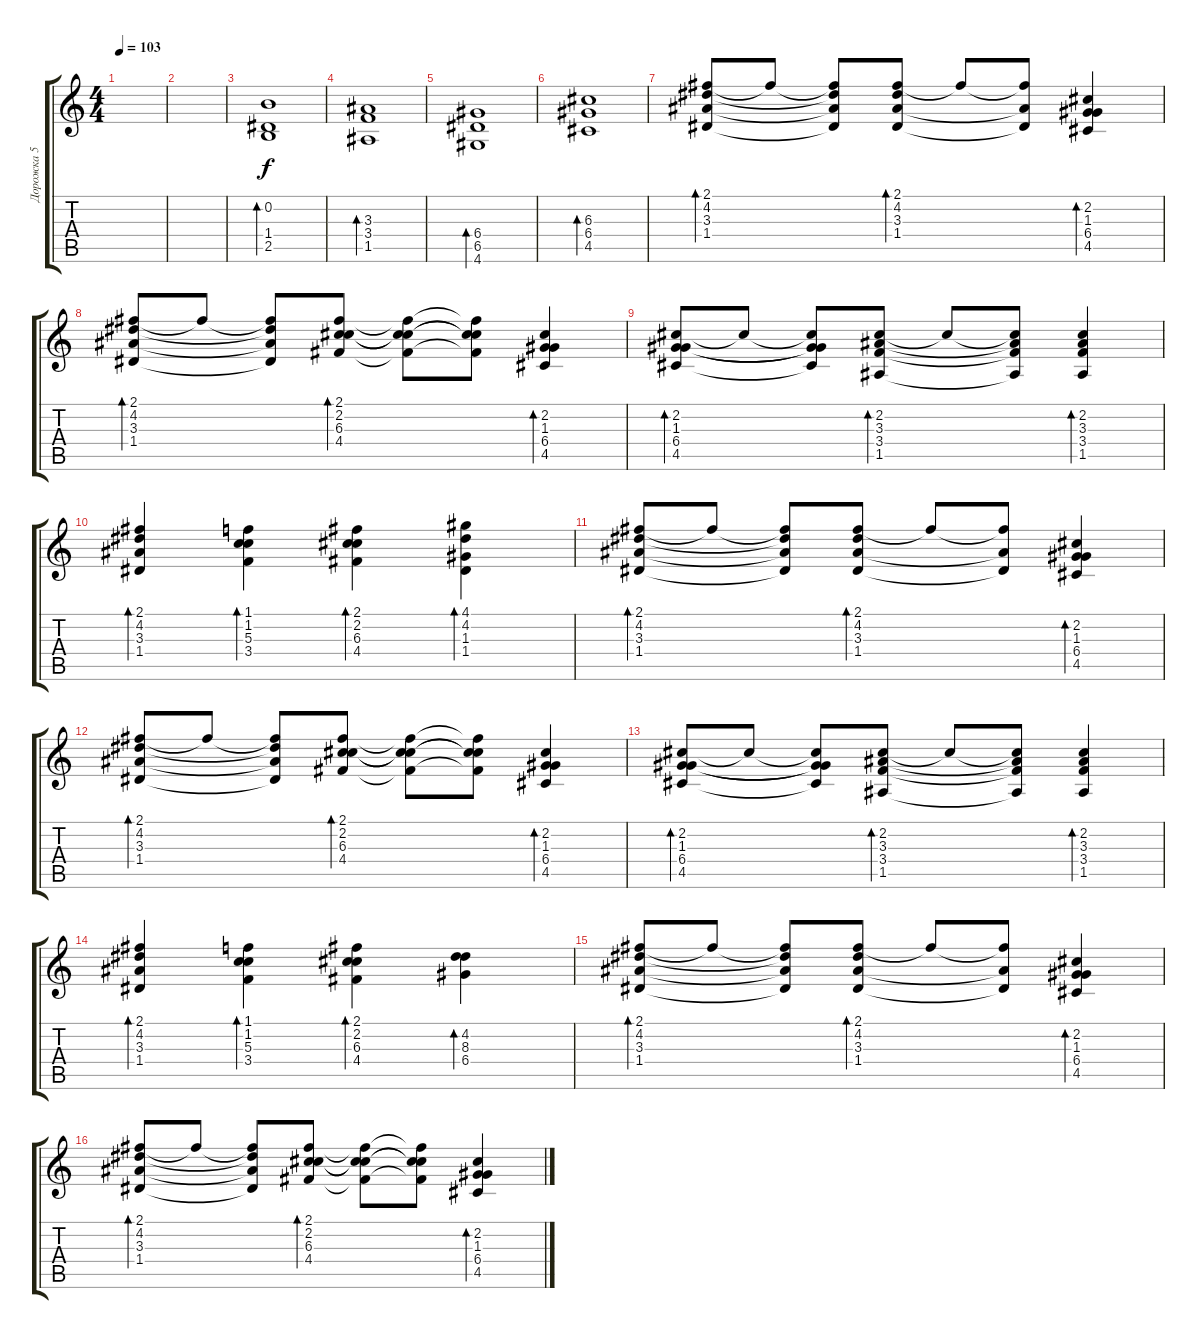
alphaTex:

\track ("Дорожка 5" "Дорожка 5") {instrument acousticguitarsteel}
\staff {score tabs}
\tuning (E4 B3 G3 D3 A2 E2) {hide}
\ts (4 4)
\tempo 103
\clef g2
\ks c
|
|
(0.2 1.4 2.5).1{bd 120} |
(3.3 3.4 1.5).1{bd 120} |
(6.4 6.5 4.6).1{bd 120} |
(6.3 6.4 4.5).1{bd 120} |
(2.1 4.2 3.3 1.4).8{bd 60} 2.1{t}.8 (2.1{t} 4.2{t} 3.3{t} 1.4{t}).8 (2.1 4.2 3.3 1.4).8{bd 60} 2.1{t}.8 (2.1{t} 3.3{t} 1.4{t}).8 (2.2 1.3 6.4 4.5).4{bd 60} |
(2.1 4.2 3.3 1.4).8{bd 60} 2.1{t}.8 (2.1{t} 4.2{t} 3.3{t} 1.4{t}).8 (2.1 2.2 6.3 4.4).8{bd 60} (2.1{t} 2.2{t} 6.3{t} 4.4{t}).8 (2.1{t} 2.2{t} 6.3{t} 4.4{t}).8 (2.2 1.3 6.4 4.5).4{bd 60} |
(2.2 1.3 6.4 4.5).8{bd 60} 2.2{t}.8 (2.2{t} 1.3{t} 6.4{t} 4.5{t}).8 (2.2 3.3 3.4 1.5).8{bd 60} 2.2{t}.8 (2.2{t} 3.3{t} 3.4{t} 1.5{t}).8 (2.2 3.3 3.4 1.5).4{bd 60} |
(2.1 4.2 3.3 1.4).4{bd 60} (1.1 1.2 5.3 3.4).4{bd 60} (2.1 2.2 6.3 4.4).4{bd 60} (4.1 4.2 1.3 1.4).4{bd 60} |
(2.1 4.2 3.3 1.4).8{bd 60} 2.1{t}.8 (2.1{t} 4.2{t} 3.3{t} 1.4{t}).8 (2.1 4.2 3.3 1.4).8{bd 60} 2.1{t}.8 (2.1{t} 3.3{t} 1.4{t}).8 (2.2 1.3 6.4 4.5).4{bd 60} |
(2.1 4.2 3.3 1.4).8{bd 60} 2.1{t}.8 (2.1{t} 4.2{t} 3.3{t} 1.4{t}).8 (2.1 2.2 6.3 4.4).8{bd 60} (2.1{t} 2.2{t} 6.3{t} 4.4{t}).8 (2.1{t} 2.2{t} 6.3{t} 4.4{t}).8 (2.2 1.3 6.4 4.5).4{bd 60} |
(2.2 1.3 6.4 4.5).8{bd 60} 2.2{t}.8 (2.2{t} 1.3{t} 6.4{t} 4.5{t}).8 (2.2 3.3 3.4 1.5).8{bd 60} 2.2{t}.8 (2.2{t} 3.3{t} 3.4{t} 1.5{t}).8 (2.2 3.3 3.4 1.5).4{bd 60} |
(2.1 4.2 3.3 1.4).4{bd 60} (1.1 1.2 5.3 3.4).4{bd 60} (2.1 2.2 6.3 4.4).4{bd 60} (4.2 8.3 6.4).4{bd 60} |
(2.1 4.2 3.3 1.4).8{bd 60} 2.1{t}.8 (2.1{t} 4.2{t} 3.3{t} 1.4{t}).8 (2.1 4.2 3.3 1.4).8{bd 60} 2.1{t}.8 (2.1{t} 3.3{t} 1.4{t}).8 (2.2 1.3 6.4 4.5).4{bd 60} |
(2.1 4.2 3.3 1.4).8{bd 60} 2.1{t}.8 (2.1{t} 4.2{t} 3.3{t} 1.4{t}).8 (2.1 2.2 6.3 4.4).8{bd 60} (2.1{t} 2.2{t} 6.3{t} 4.4{t}).8 (2.1{t} 2.2{t} 6.3{t} 4.4{t}).8 (2.2 1.3 6.4 4.5).4{bd 60}
